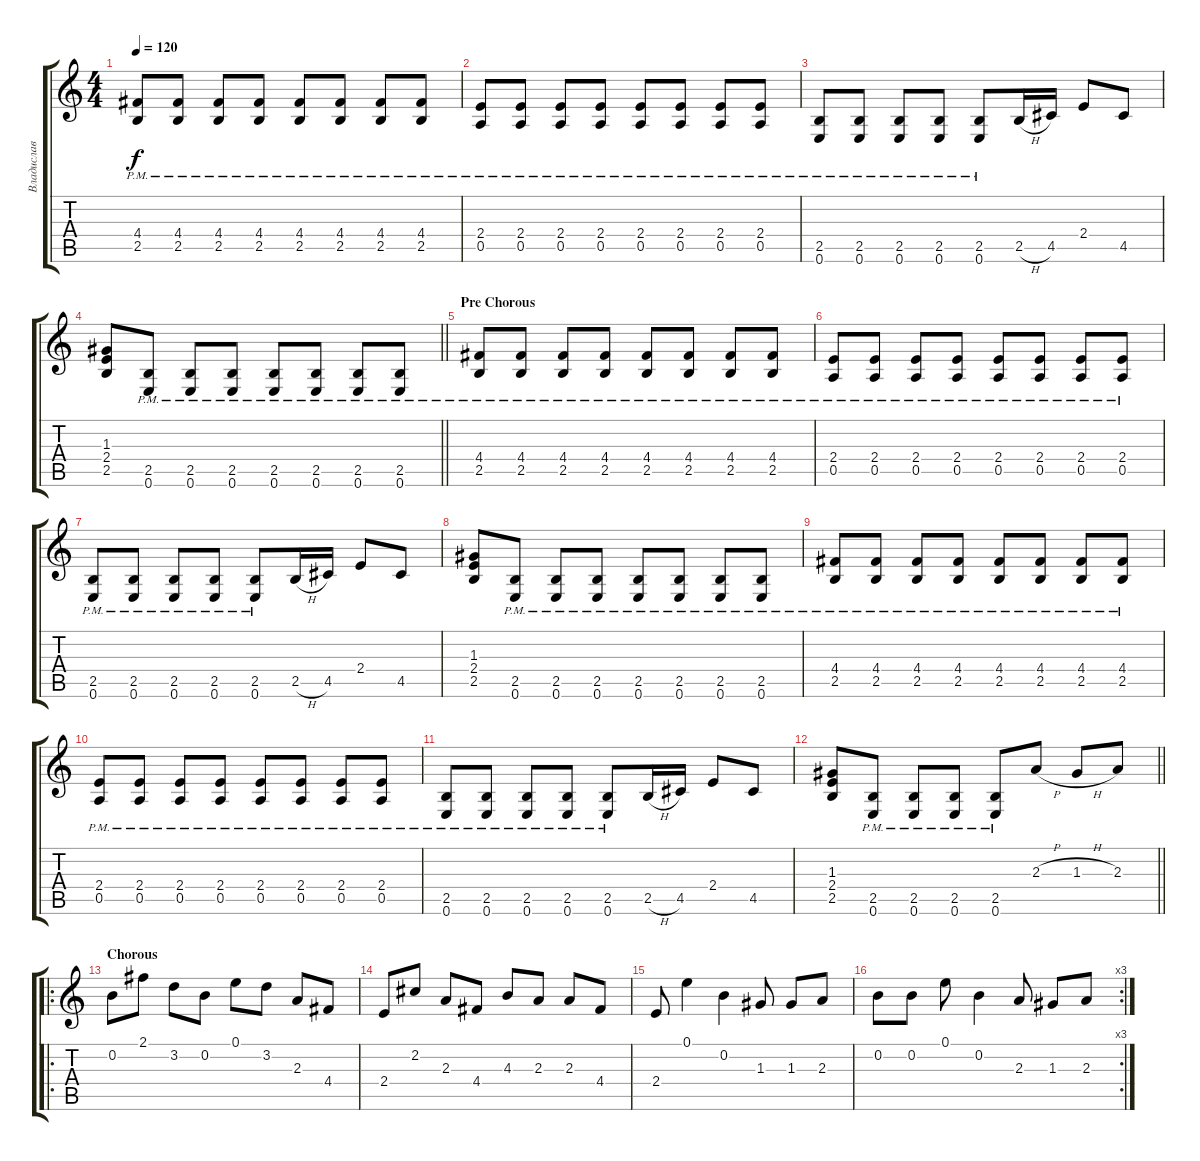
\track ("Владислав Щербин" "Владислав ") {instrument overdrivenguitar}
\staff {score tabs}
\tuning (E4 B3 G3 D3 A2 E2) {hide}
\ts (4 4)
\tempo 120
\clef g2
\ks c
(4.4{pm} 2.5{pm}).8{dy f} (4.4{pm} 2.5{pm}).8 (4.4{pm} 2.5{pm}).8 (4.4{pm} 2.5{pm}).8 (4.4{pm} 2.5{pm}).8 (4.4{pm} 2.5{pm}).8 (4.4{pm} 2.5{pm}).8 (4.4{pm} 2.5{pm}).8 |
(2.4{pm} 0.5{pm}).8 (2.4{pm} 0.5{pm}).8 (2.4{pm} 0.5{pm}).8 (2.4{pm} 0.5{pm}).8 (2.4{pm} 0.5{pm}).8 (2.4{pm} 0.5{pm}).8 (2.4{pm} 0.5{pm}).8 (2.4{pm} 0.5{pm}).8 |
(2.5{pm} 0.6{pm}).8 (2.5{pm} 0.6{pm}).8 (2.5{pm} 0.6{pm}).8 (2.5{pm} 0.6{pm}).8 (2.5{pm} 0.6{pm}).8 2.5{h}.16 4.5.16 2.4.8 4.5.8 |
\barLineRight lightlight
(1.3 2.4 2.5).8 (2.5{pm} 0.6{pm}).8 (2.5{pm} 0.6{pm}).8 (2.5{pm} 0.6{pm}).8 (2.5{pm} 0.6{pm}).8 (2.5{pm} 0.6{pm}).8 (2.5{pm} 0.6{pm}).8 (2.5{pm} 0.6{pm}).8 |
\section ("" "Pre Chorous")
(4.4{pm} 2.5{pm}).8 (4.4{pm} 2.5{pm}).8 (4.4{pm} 2.5{pm}).8 (4.4{pm} 2.5{pm}).8 (4.4{pm} 2.5{pm}).8 (4.4{pm} 2.5{pm}).8 (4.4{pm} 2.5{pm}).8 (4.4{pm} 2.5{pm}).8 |
(2.4{pm} 0.5{pm}).8 (2.4{pm} 0.5{pm}).8 (2.4{pm} 0.5{pm}).8 (2.4{pm} 0.5{pm}).8 (2.4{pm} 0.5{pm}).8 (2.4{pm} 0.5{pm}).8 (2.4{pm} 0.5{pm}).8 (2.4{pm} 0.5{pm}).8 |
(2.5{pm} 0.6{pm}).8 (2.5{pm} 0.6{pm}).8 (2.5{pm} 0.6{pm}).8 (2.5{pm} 0.6{pm}).8 (2.5{pm} 0.6{pm}).8 2.5{h}.16 4.5.16 2.4.8 4.5.8 |
(1.3 2.4 2.5).8 (2.5{pm} 0.6{pm}).8 (2.5{pm} 0.6{pm}).8 (2.5{pm} 0.6{pm}).8 (2.5{pm} 0.6{pm}).8 (2.5{pm} 0.6{pm}).8 (2.5{pm} 0.6{pm}).8 (2.5{pm} 0.6{pm}).8 |
(4.4{pm} 2.5{pm}).8 (4.4{pm} 2.5{pm}).8 (4.4{pm} 2.5{pm}).8 (4.4{pm} 2.5{pm}).8 (4.4{pm} 2.5{pm}).8 (4.4{pm} 2.5{pm}).8 (4.4{pm} 2.5{pm}).8 (4.4{pm} 2.5{pm}).8 |
(2.4{pm} 0.5{pm}).8 (2.4{pm} 0.5{pm}).8 (2.4{pm} 0.5{pm}).8 (2.4{pm} 0.5{pm}).8 (2.4{pm} 0.5{pm}).8 (2.4{pm} 0.5{pm}).8 (2.4{pm} 0.5{pm}).8 (2.4{pm} 0.5{pm}).8 |
(2.5{pm} 0.6{pm}).8 (2.5{pm} 0.6{pm}).8 (2.5{pm} 0.6{pm}).8 (2.5{pm} 0.6{pm}).8 (2.5{pm} 0.6{pm}).8 2.5{h}.16 4.5.16 2.4.8 4.5.8 |
\barLineRight lightlight
(1.3 2.4 2.5).8 (2.5{pm} 0.6{pm}).8 (2.5{pm} 0.6{pm}).8 (2.5{pm} 0.6{pm}).8 (2.5{pm} 0.6{pm}).8 2.3{h}.8 1.3{h}.8 2.3.8 |
\ro
\section ("" "Chorous")
0.2.8 2.1.8 3.2.8 0.2.8 0.1.8 3.2.8 2.3.8 4.4.8 |
2.4.8 2.2.8 2.3.8 4.4.8 4.3.8 2.3.8 2.3.8 4.4.8 |
2.4.8 0.1.4 0.2.4 1.3.8 1.3.8 2.3.8 |
\rc 3
0.2.8 0.2.8 0.1.8 0.2.4 2.3.8 1.3.8 2.3.8
